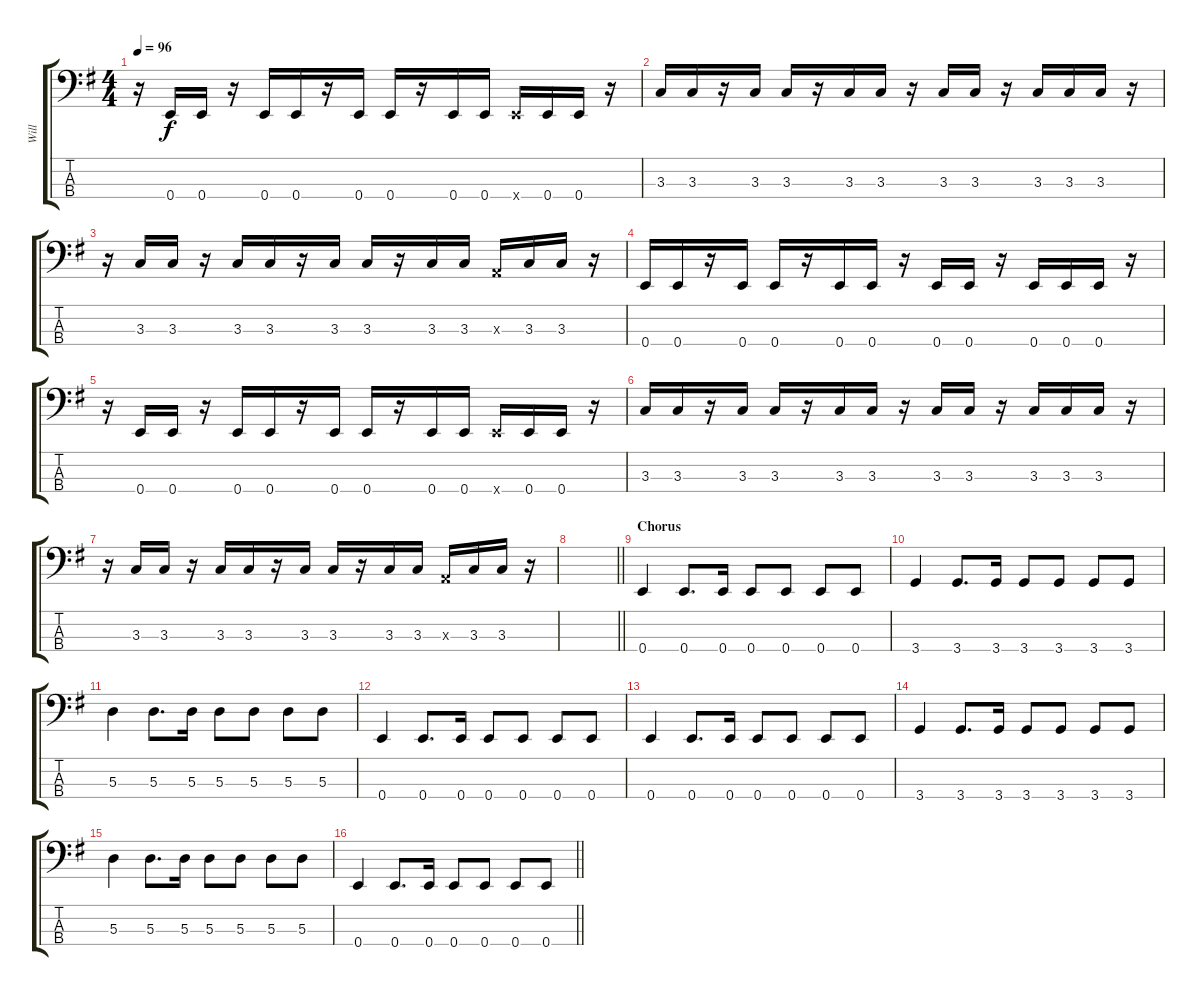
\track ("Will" "Will") {instrument electricbasspick}
\staff {score tabs}
\tuning (G2 D2 A1 E1) {hide}
\ts (4 4)
\tempo 96
\clef f4
\ks g
r.16{dy f} 0.4.16 0.4.16 r.16 0.4.16 0.4.16 r.16 0.4.16 0.4.16 r.16 0.4.16 0.4.16 0.4{x}.16 0.4.16 0.4.16 r.16 |
3.3.16 3.3.16 r.16 3.3.16 3.3.16 r.16 3.3.16 3.3.16 r.16 3.3.16 3.3.16 r.16 3.3.16 3.3.16 3.3.16 r.16 |
r.16 3.3.16 3.3.16 r.16 3.3.16 3.3.16 r.16 3.3.16 3.3.16 r.16 3.3.16 3.3.16 0.3{x}.16 3.3.16 3.3.16 r.16 |
0.4.16 0.4.16 r.16 0.4.16 0.4.16 r.16 0.4.16 0.4.16 r.16 0.4.16 0.4.16 r.16 0.4.16 0.4.16 0.4.16 r.16 |
r.16 0.4.16 0.4.16 r.16 0.4.16 0.4.16 r.16 0.4.16 0.4.16 r.16 0.4.16 0.4.16 0.4{x}.16 0.4.16 0.4.16 r.16 |
3.3.16 3.3.16 r.16 3.3.16 3.3.16 r.16 3.3.16 3.3.16 r.16 3.3.16 3.3.16 r.16 3.3.16 3.3.16 3.3.16 r.16 |
r.16 3.3.16 3.3.16 r.16 3.3.16 3.3.16 r.16 3.3.16 3.3.16 r.16 3.3.16 3.3.16 0.3{x}.16 3.3.16 3.3.16 r.16 |
\barLineRight lightlight
|
\section ("" "Chorus")
0.4.4 0.4.8{d} 0.4.16 0.4.8 0.4.8 0.4.8 0.4.8 |
3.4.4 3.4.8{d} 3.4.16 3.4.8 3.4.8 3.4.8 3.4.8 |
5.3.4 5.3.8{d} 5.3.16 5.3.8 5.3.8 5.3.8 5.3.8 |
0.4.4 0.4.8{d} 0.4.16 0.4.8 0.4.8 0.4.8 0.4.8 |
0.4.4 0.4.8{d} 0.4.16 0.4.8 0.4.8 0.4.8 0.4.8 |
3.4.4 3.4.8{d} 3.4.16 3.4.8 3.4.8 3.4.8 3.4.8 |
5.3.4 5.3.8{d} 5.3.16 5.3.8 5.3.8 5.3.8 5.3.8 |
\barLineRight lightlight
0.4.4 0.4.8{d} 0.4.16 0.4.8 0.4.8 0.4.8 0.4.8
